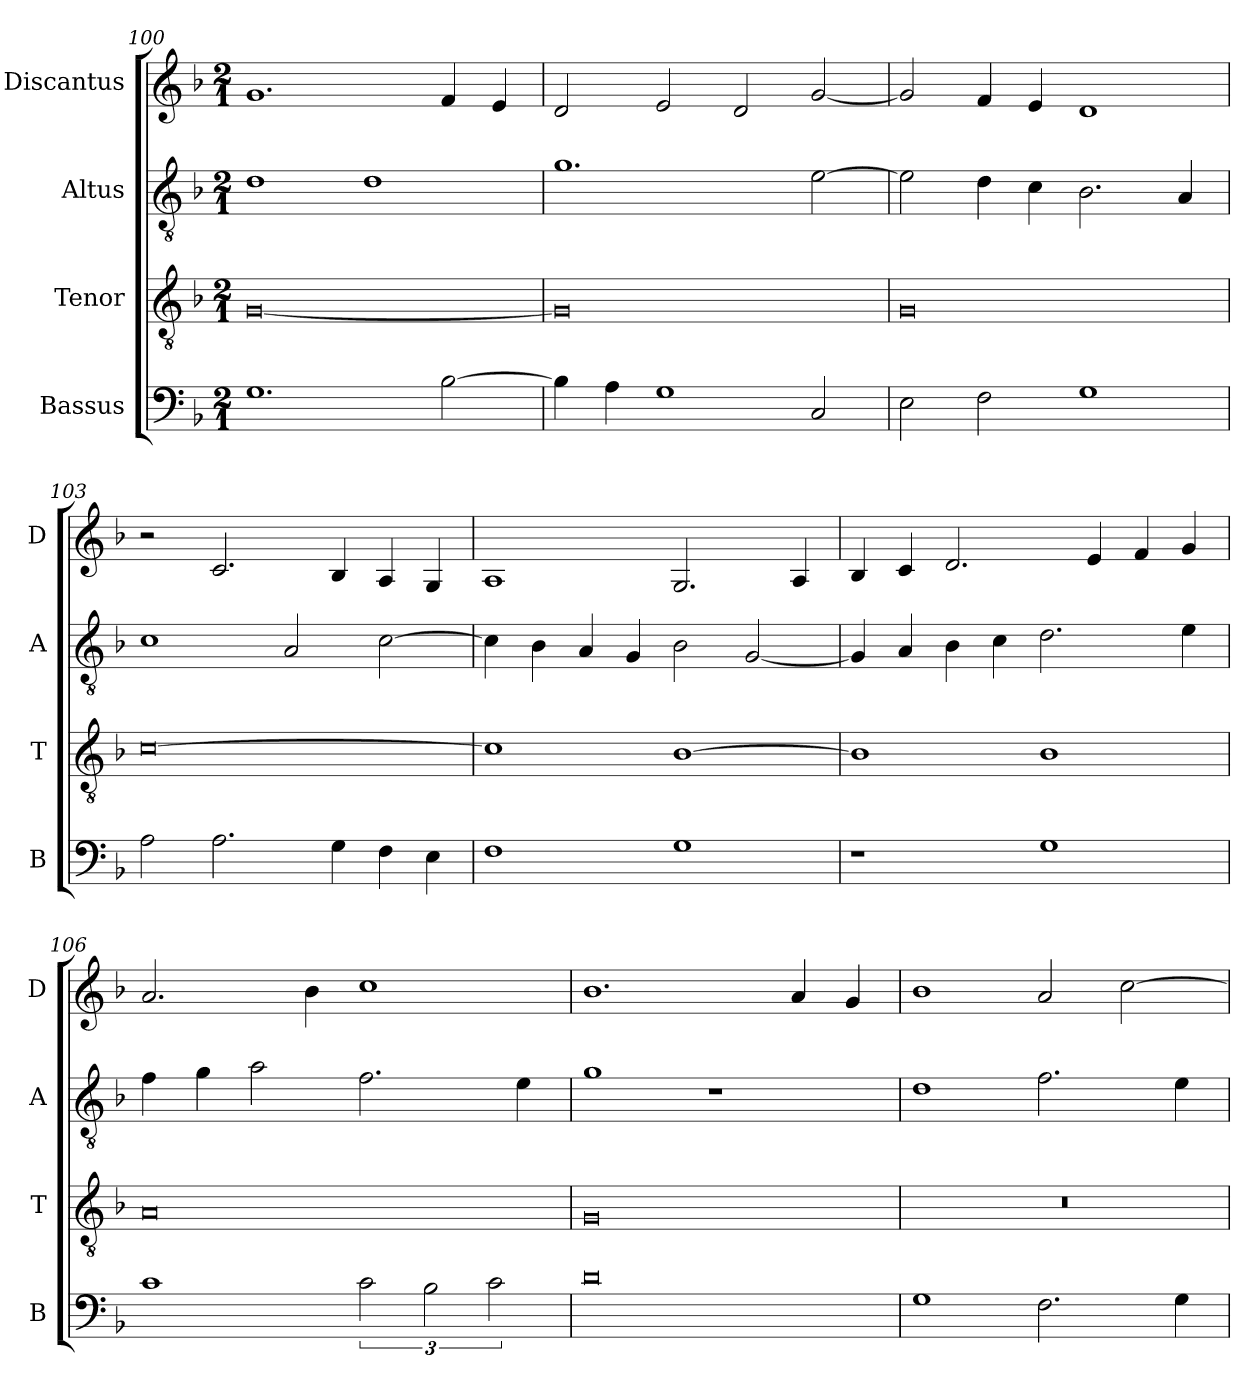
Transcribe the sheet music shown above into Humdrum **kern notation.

**kern	**kern	**kern	**kern
*part4	*part3	*part2	*part1
*staff4	*staff3	*staff2	*staff1
*I"Bassus	*I"Tenor	*I"Altus	*I"Discantus
*I'B	*I'T	*I'A	*I'D
*clefF4	*clefGv2	*clefGv2	*clefG2
*k[b-]	*k[b-]	*k[b-]	*k[b-]
*M2/1	*M2/1	*M2/1	*M2/1
=100	=100	=100	=100
1.G	[0G	1d	1.g
.	.	1d	.
[2B-\	.	.	4f/
.	.	.	4e/
=101	=101	=101	=101
4B-\]	0G]	1.g	2d/
4A\	.	.	.
1G	.	.	2e/
.	.	.	2d/
2C/	.	[2e\	[2g/
=102	=102	=102	=102
2E\	0G	2e\]	2g/]
2F\	.	4d\	4f/
.	.	4c\	4e/
1G	.	2.B-\	1d
.	.	4A/	.
=103	=103	=103	=103
2A\	[0c	1c	2r
2.A\	.	.	2.c/
.	.	2A/	.
4G\	.	.	4B-/
4F\	.	[2c\	4A/
4E\	.	.	4G/
=104	=104	=104	=104
1F	1c]	4c\]	1A
.	.	4B-\	.
.	.	4A/	.
.	.	4G/	.
1G	[1B-	2B-\	2.G/
.	.	[2G/	.
.	.	.	4A/
=105	=105	=105	=105
1r	1B-]	4G/]	4B-/
.	.	4A/	4c/
.	.	4B-\	2.d/
.	.	4c\	.
1G	1B-	2.d\	.
.	.	.	4e/
.	.	.	4f/
.	.	4e\	4g/
=106	=106	=106	=106
1c	0A	4f\	2.a/
.	.	4g\	.
.	.	2a\	.
.	.	.	4b-\
3c\	.	2.f\	1cc
3B-\	.	.	.
3c\	.	.	.
.	.	4e\	.
=107	=107	=107	=107
0d	0G	1g	1.b-
.	.	1r	.
.	.	.	4a/
.	.	.	4g/
=108	=108	=108	=108
1G	0r	1d	1b-
2.F\	.	2.f\	2a/
.	.	.	[2cc\
4G\	.	4e\	.
=	=	=	=
*-	*-	*-	*-
